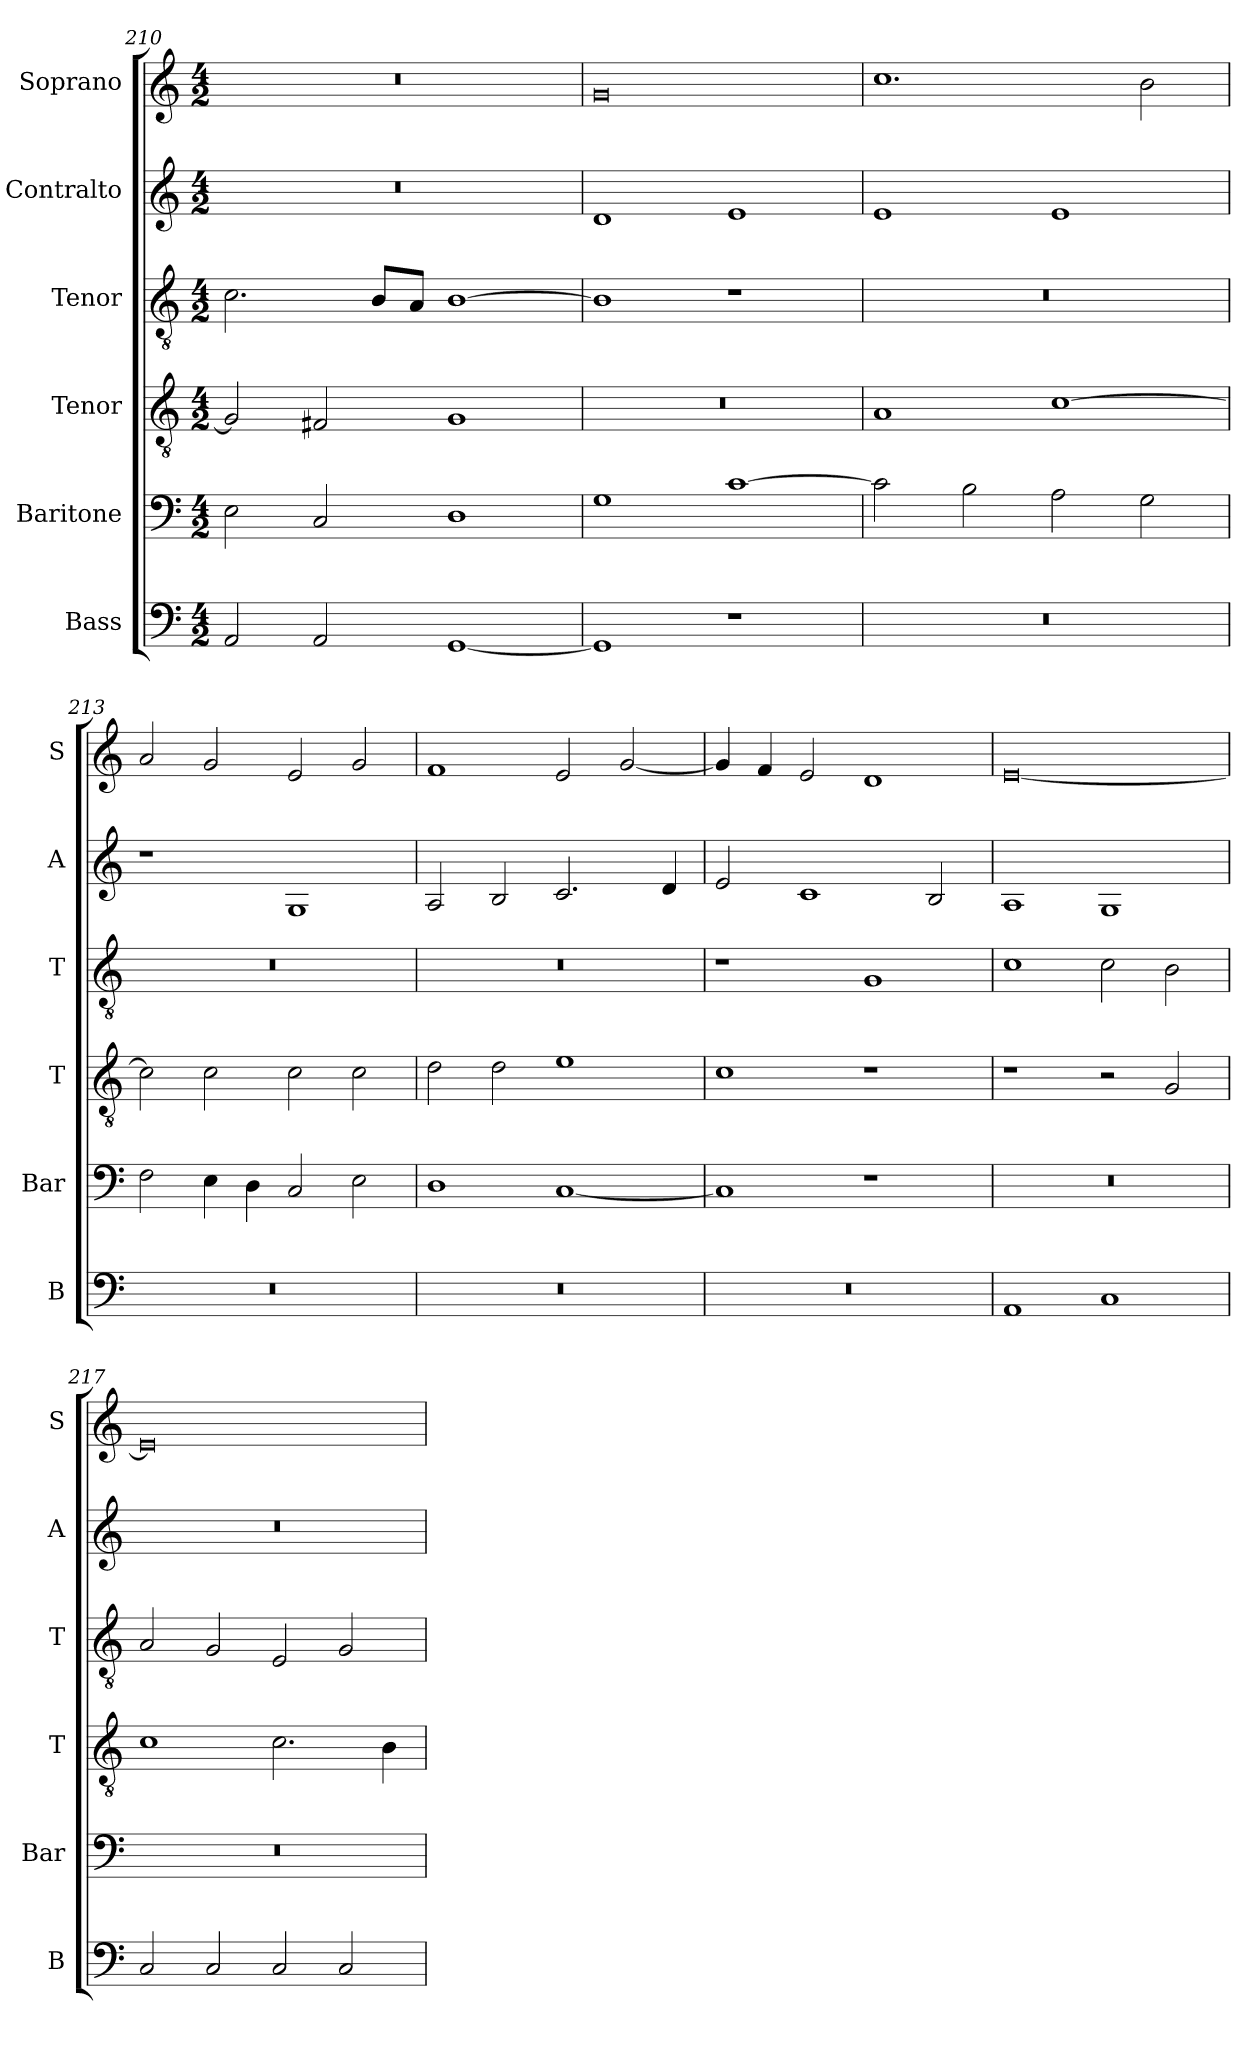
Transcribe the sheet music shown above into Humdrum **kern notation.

**kern	**kern	**kern	**kern	**kern	**kern
*part6	*part5	*part4	*part3	*part2	*part1
*staff6	*staff5	*staff4	*staff3	*staff2	*staff1
*I"Bass	*I"Baritone	*I"Tenor	*I"Tenor	*I"Contralto	*I"Soprano
*I'B	*I'Bar	*I'T	*I'T	*I'A	*I'S
*clefF4	*clefF4	*clefGv2	*clefGv2	*clefG2	*clefG2
*k[]	*k[]	*k[]	*k[]	*k[]	*k[]
*E:phr	*E:phr	*E:phr	*E:phr	*E:phr	*E:phr
*M4/2	*M4/2	*M4/2	*M4/2	*M4/2	*M4/2
=210	=210	=210	=210	=210	=210
2AA	2E	2G]	2.c	0r	0r
2AA	2C	2F#X	.	.	.
.	.	.	8B/L	.	.
.	.	.	8A/J	.	.
[1GG	1D	1G	[1B	.	.
=211	=211	=211	=211	=211	=211
1GG]	1G	0r	1B]	1d	0g
1r	[1c	.	1r	1e	.
=212	=212	=212	=212	=212	=212
0r	2c]	1A	0r	1e	1.cc
.	2B	.	.	.	.
.	2A	[1c	.	1e	.
.	2G	.	.	.	2b
=213	=213	=213	=213	=213	=213
0r	2F	2c]	0r	1r	2a
.	4E	2c	.	.	2g
.	4D	.	.	.	.
.	2C	2c	.	1G	2e
.	2E	2c	.	.	2g
=214	=214	=214	=214	=214	=214
0r	1D	2d	0r	2A	1f
.	.	2d	.	2B	.
.	[1C	1e	.	2.c	2e
.	.	.	.	.	[2g
.	.	.	.	4d	.
=215	=215	=215	=215	=215	=215
0r	1C]	1c	1r	2e	4g]
.	.	.	.	.	4f
.	.	.	.	1c	2e
.	1r	1r	1G	.	1d
.	.	.	.	2B	.
=216	=216	=216	=216	=216	=216
1AA	0r	1r	1c	1A	[0e
1C	.	2r	2c	1G	.
.	.	2G	2B	.	.
=217	=217	=217	=217	=217	=217
2C	0r	1c	2A	0r	0e]
2C	.	.	2G	.	.
2C	.	2.c	2E	.	.
2C	.	.	2G	.	.
.	.	4B	.	.	.
=	=	=	=	=	=
*-	*-	*-	*-	*-	*-
